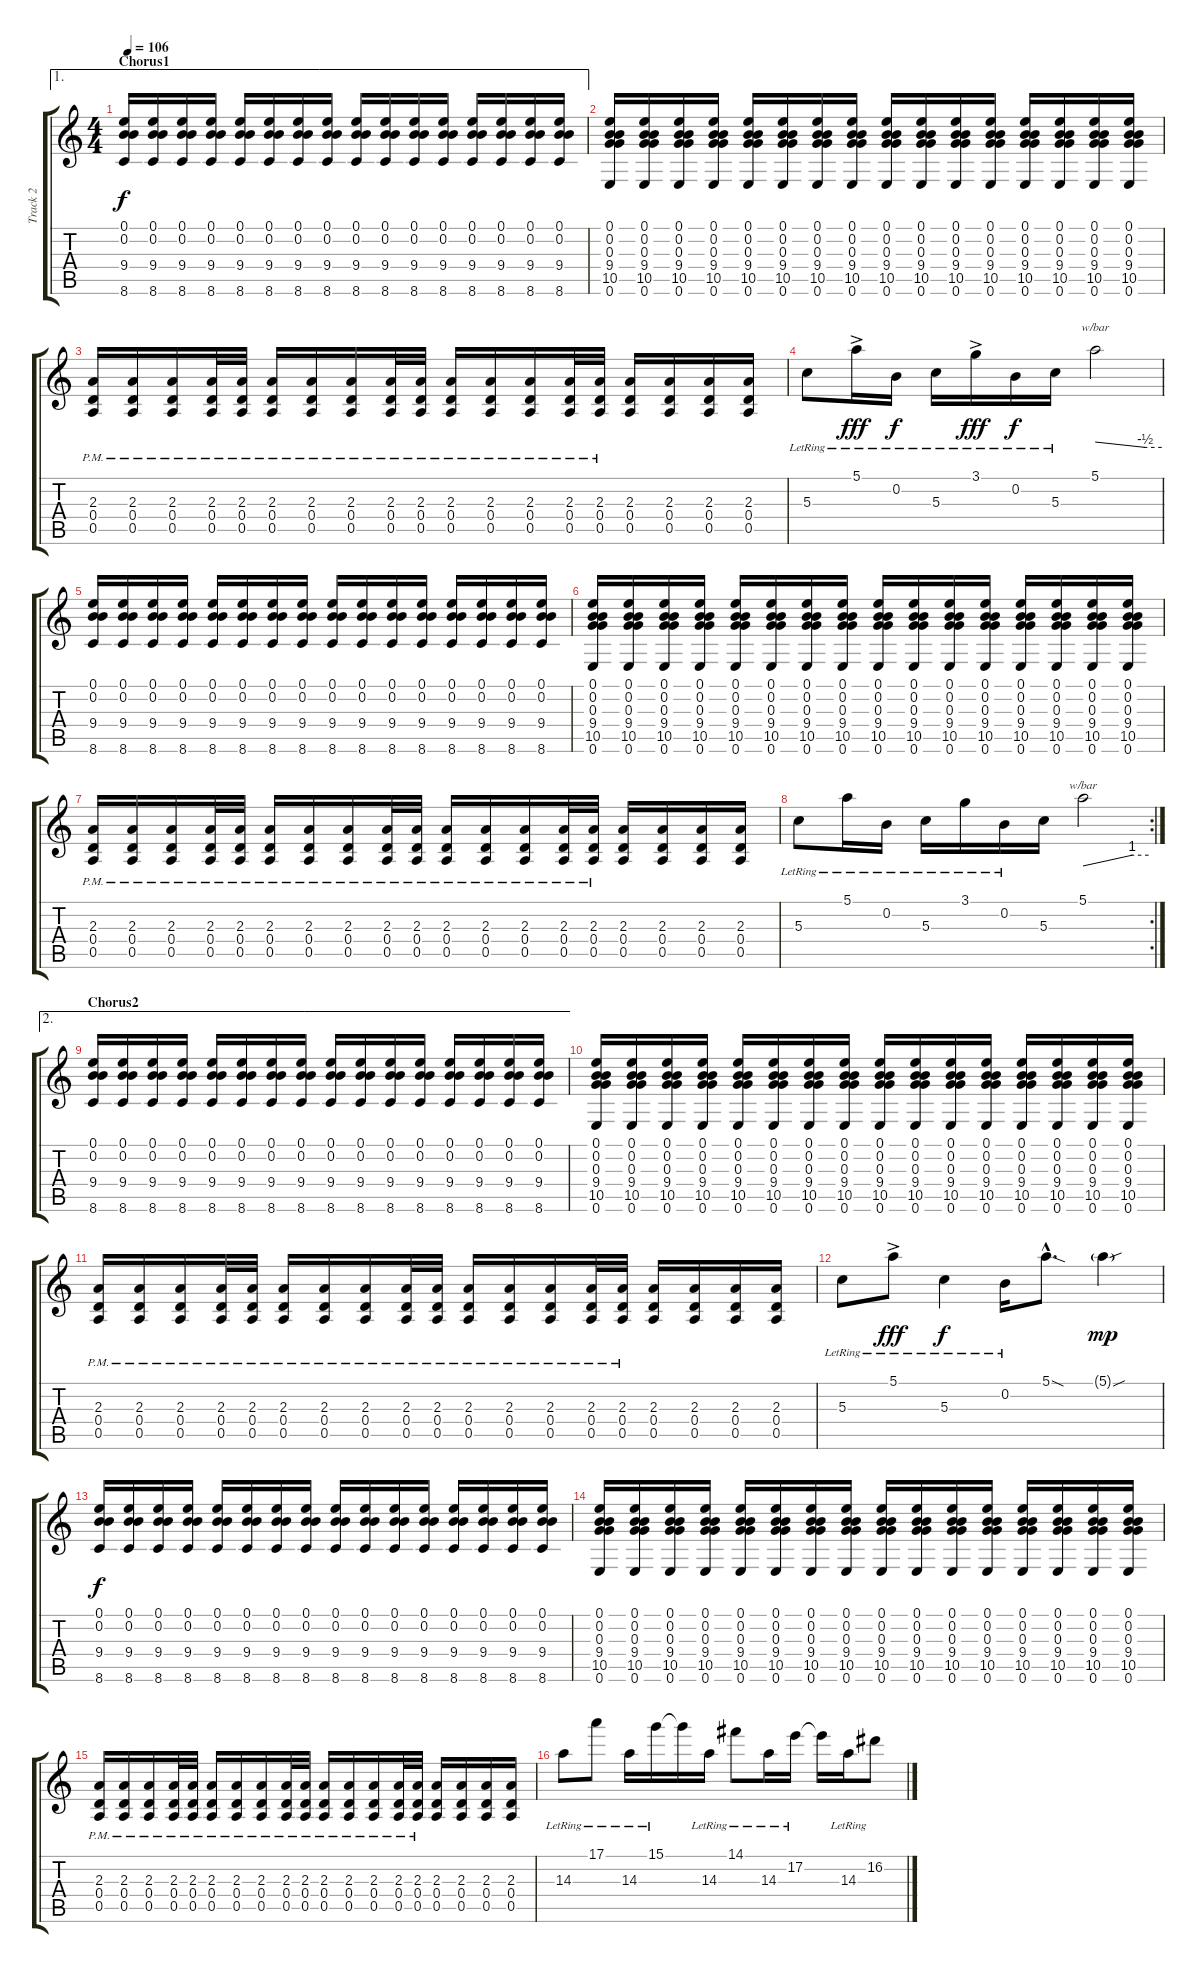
\track ("Track 2" "Track 2") {instrument overdrivenguitar}
\staff {score tabs}
\tuning (E4 B3 G3 D3 A2 E2) {hide}
\ae 1
\ts (4 4)
\section ("" "Chorus1")
\tempo 106
\clef g2
\ks c
(0.1 0.2 9.4 8.6).16{dy f} (0.1 0.2 9.4 8.6).16 (0.1 0.2 9.4 8.6).16 (0.1 0.2 9.4 8.6).16 (0.1 0.2 9.4 8.6).16 (0.1 0.2 9.4 8.6).16 (0.1 0.2 9.4 8.6).16 (0.1 0.2 9.4 8.6).16 (0.1 0.2 9.4 8.6).16 (0.1 0.2 9.4 8.6).16 (0.1 0.2 9.4 8.6).16 (0.1 0.2 9.4 8.6).16 (0.1 0.2 9.4 8.6).16 (0.1 0.2 9.4 8.6).16 (0.1 0.2 9.4 8.6).16 (0.1 0.2 9.4 8.6).16 |
(0.1 0.2 0.3 9.4 10.5 0.6).16 (0.1 0.2 0.3 9.4 10.5 0.6).16 (0.1 0.2 0.3 9.4 10.5 0.6).16 (0.1 0.2 0.3 9.4 10.5 0.6).16 (0.1 0.2 0.3 9.4 10.5 0.6).16 (0.1 0.2 0.3 9.4 10.5 0.6).16 (0.1 0.2 0.3 9.4 10.5 0.6).16 (0.1 0.2 0.3 9.4 10.5 0.6).16 (0.1 0.2 0.3 9.4 10.5 0.6).16 (0.1 0.2 0.3 9.4 10.5 0.6).16 (0.1 0.2 0.3 9.4 10.5 0.6).16 (0.1 0.2 0.3 9.4 10.5 0.6).16 (0.1 0.2 0.3 9.4 10.5 0.6).16 (0.1 0.2 0.3 9.4 10.5 0.6).16 (0.1 0.2 0.3 9.4 10.5 0.6).16 (0.1 0.2 0.3 9.4 10.5 0.6).16 |
(2.3{pm} 0.4{pm} 0.5{pm}).16 (2.3{pm} 0.4{pm} 0.5{pm}).16 (2.3{pm} 0.4{pm} 0.5{pm}).16 (2.3{pm} 0.4{pm} 0.5{pm}).32 (2.3{pm} 0.4{pm} 0.5{pm}).32 (2.3{pm} 0.4{pm} 0.5{pm}).16 (2.3{pm} 0.4{pm} 0.5{pm}).16 (2.3{pm} 0.4{pm} 0.5{pm}).16 (2.3{pm} 0.4{pm} 0.5{pm}).32 (2.3{pm} 0.4{pm} 0.5{pm}).32 (2.3{pm} 0.4{pm} 0.5{pm}).16 (2.3{pm} 0.4{pm} 0.5{pm}).16 (2.3{pm} 0.4{pm} 0.5{pm}).16 (2.3{pm} 0.4{pm} 0.5{pm}).32 (2.3{pm} 0.4{pm} 0.5{pm}).32 (2.3 0.4 0.5).16 (2.3 0.4 0.5).16 (2.3 0.4 0.5).16 (2.3 0.4 0.5).16 |
5.3{lr}.8 5.1{ac lr}.16{dy fff} 0.2{lr}.16{dy f} 5.3{lr}.16 3.1{ac lr}.16{dy fff} 0.2{lr}.16{dy f} 5.3{lr}.16 5.1.2{tbe (custom default 0 0 45 -2 60 -2)} |
(0.1 0.2 9.4 8.6).16 (0.1 0.2 9.4 8.6).16 (0.1 0.2 9.4 8.6).16 (0.1 0.2 9.4 8.6).16 (0.1 0.2 9.4 8.6).16 (0.1 0.2 9.4 8.6).16 (0.1 0.2 9.4 8.6).16 (0.1 0.2 9.4 8.6).16 (0.1 0.2 9.4 8.6).16 (0.1 0.2 9.4 8.6).16 (0.1 0.2 9.4 8.6).16 (0.1 0.2 9.4 8.6).16 (0.1 0.2 9.4 8.6).16 (0.1 0.2 9.4 8.6).16 (0.1 0.2 9.4 8.6).16 (0.1 0.2 9.4 8.6).16 |
(0.1 0.2 0.3 9.4 10.5 0.6).16 (0.1 0.2 0.3 9.4 10.5 0.6).16 (0.1 0.2 0.3 9.4 10.5 0.6).16 (0.1 0.2 0.3 9.4 10.5 0.6).16 (0.1 0.2 0.3 9.4 10.5 0.6).16 (0.1 0.2 0.3 9.4 10.5 0.6).16 (0.1 0.2 0.3 9.4 10.5 0.6).16 (0.1 0.2 0.3 9.4 10.5 0.6).16 (0.1 0.2 0.3 9.4 10.5 0.6).16 (0.1 0.2 0.3 9.4 10.5 0.6).16 (0.1 0.2 0.3 9.4 10.5 0.6).16 (0.1 0.2 0.3 9.4 10.5 0.6).16 (0.1 0.2 0.3 9.4 10.5 0.6).16 (0.1 0.2 0.3 9.4 10.5 0.6).16 (0.1 0.2 0.3 9.4 10.5 0.6).16 (0.1 0.2 0.3 9.4 10.5 0.6).16 |
(2.3{pm} 0.4{pm} 0.5{pm}).16 (2.3{pm} 0.4{pm} 0.5{pm}).16 (2.3{pm} 0.4{pm} 0.5{pm}).16 (2.3{pm} 0.4{pm} 0.5{pm}).32 (2.3{pm} 0.4{pm} 0.5{pm}).32 (2.3{pm} 0.4{pm} 0.5{pm}).16 (2.3{pm} 0.4{pm} 0.5{pm}).16 (2.3{pm} 0.4{pm} 0.5{pm}).16 (2.3{pm} 0.4{pm} 0.5{pm}).32 (2.3{pm} 0.4{pm} 0.5{pm}).32 (2.3{pm} 0.4{pm} 0.5{pm}).16 (2.3{pm} 0.4{pm} 0.5{pm}).16 (2.3{pm} 0.4{pm} 0.5{pm}).16 (2.3{pm} 0.4{pm} 0.5{pm}).32 (2.3{pm} 0.4{pm} 0.5{pm}).32 (2.3 0.4 0.5).16 (2.3 0.4 0.5).16 (2.3 0.4 0.5).16 (2.3 0.4 0.5).16 |
\rc 2
5.3{lr}.8 5.1{lr}.16 0.2{lr}.16 5.3{lr}.16 3.1{lr}.16 0.2{lr}.16 5.3.16 5.1.2{tbe (custom default 0 0 45 4 60 4)} |
\ae 2
\section ("" "Chorus2")
(0.1 0.2 9.4 8.6).16 (0.1 0.2 9.4 8.6).16 (0.1 0.2 9.4 8.6).16 (0.1 0.2 9.4 8.6).16 (0.1 0.2 9.4 8.6).16 (0.1 0.2 9.4 8.6).16 (0.1 0.2 9.4 8.6).16 (0.1 0.2 9.4 8.6).16 (0.1 0.2 9.4 8.6).16 (0.1 0.2 9.4 8.6).16 (0.1 0.2 9.4 8.6).16 (0.1 0.2 9.4 8.6).16 (0.1 0.2 9.4 8.6).16 (0.1 0.2 9.4 8.6).16 (0.1 0.2 9.4 8.6).16 (0.1 0.2 9.4 8.6).16 |
(0.1 0.2 0.3 9.4 10.5 0.6).16 (0.1 0.2 0.3 9.4 10.5 0.6).16 (0.1 0.2 0.3 9.4 10.5 0.6).16 (0.1 0.2 0.3 9.4 10.5 0.6).16 (0.1 0.2 0.3 9.4 10.5 0.6).16 (0.1 0.2 0.3 9.4 10.5 0.6).16 (0.1 0.2 0.3 9.4 10.5 0.6).16 (0.1 0.2 0.3 9.4 10.5 0.6).16 (0.1 0.2 0.3 9.4 10.5 0.6).16 (0.1 0.2 0.3 9.4 10.5 0.6).16 (0.1 0.2 0.3 9.4 10.5 0.6).16 (0.1 0.2 0.3 9.4 10.5 0.6).16 (0.1 0.2 0.3 9.4 10.5 0.6).16 (0.1 0.2 0.3 9.4 10.5 0.6).16 (0.1 0.2 0.3 9.4 10.5 0.6).16 (0.1 0.2 0.3 9.4 10.5 0.6).16 |
(2.3{pm} 0.4{pm} 0.5{pm}).16 (2.3{pm} 0.4{pm} 0.5{pm}).16 (2.3{pm} 0.4{pm} 0.5{pm}).16 (2.3{pm} 0.4{pm} 0.5{pm}).32 (2.3{pm} 0.4{pm} 0.5{pm}).32 (2.3{pm} 0.4{pm} 0.5{pm}).16 (2.3{pm} 0.4{pm} 0.5{pm}).16 (2.3{pm} 0.4{pm} 0.5{pm}).16 (2.3{pm} 0.4{pm} 0.5{pm}).32 (2.3{pm} 0.4{pm} 0.5{pm}).32 (2.3{pm} 0.4{pm} 0.5{pm}).16 (2.3{pm} 0.4{pm} 0.5{pm}).16 (2.3{pm} 0.4{pm} 0.5{pm}).16 (2.3{pm} 0.4{pm} 0.5{pm}).32 (2.3{pm} 0.4{pm} 0.5{pm}).32 (2.3 0.4 0.5).16 (2.3 0.4 0.5).16 (2.3 0.4 0.5).16 (2.3 0.4 0.5).16 |
5.3{lr}.8 5.1{ac lr}.8{dy fff} 5.3{lr}.4{dy f} 0.2{lr}.16 5.1{sod hac}.8{d} 5.1{sou g}.4{dy mp} |
(0.1 0.2 9.4 8.6).16{dy f} (0.1 0.2 9.4 8.6).16 (0.1 0.2 9.4 8.6).16 (0.1 0.2 9.4 8.6).16 (0.1 0.2 9.4 8.6).16 (0.1 0.2 9.4 8.6).16 (0.1 0.2 9.4 8.6).16 (0.1 0.2 9.4 8.6).16 (0.1 0.2 9.4 8.6).16 (0.1 0.2 9.4 8.6).16 (0.1 0.2 9.4 8.6).16 (0.1 0.2 9.4 8.6).16 (0.1 0.2 9.4 8.6).16 (0.1 0.2 9.4 8.6).16 (0.1 0.2 9.4 8.6).16 (0.1 0.2 9.4 8.6).16 |
(0.1 0.2 0.3 9.4 10.5 0.6).16 (0.1 0.2 0.3 9.4 10.5 0.6).16 (0.1 0.2 0.3 9.4 10.5 0.6).16 (0.1 0.2 0.3 9.4 10.5 0.6).16 (0.1 0.2 0.3 9.4 10.5 0.6).16 (0.1 0.2 0.3 9.4 10.5 0.6).16 (0.1 0.2 0.3 9.4 10.5 0.6).16 (0.1 0.2 0.3 9.4 10.5 0.6).16 (0.1 0.2 0.3 9.4 10.5 0.6).16 (0.1 0.2 0.3 9.4 10.5 0.6).16 (0.1 0.2 0.3 9.4 10.5 0.6).16 (0.1 0.2 0.3 9.4 10.5 0.6).16 (0.1 0.2 0.3 9.4 10.5 0.6).16 (0.1 0.2 0.3 9.4 10.5 0.6).16 (0.1 0.2 0.3 9.4 10.5 0.6).16 (0.1 0.2 0.3 9.4 10.5 0.6).16 |
(2.3{pm} 0.4{pm} 0.5{pm}).16 (2.3{pm} 0.4{pm} 0.5{pm}).16 (2.3{pm} 0.4{pm} 0.5{pm}).16 (2.3{pm} 0.4{pm} 0.5{pm}).32 (2.3{pm} 0.4{pm} 0.5{pm}).32 (2.3{pm} 0.4{pm} 0.5{pm}).16 (2.3{pm} 0.4{pm} 0.5{pm}).16 (2.3{pm} 0.4{pm} 0.5{pm}).16 (2.3{pm} 0.4{pm} 0.5{pm}).32 (2.3{pm} 0.4{pm} 0.5{pm}).32 (2.3{pm} 0.4{pm} 0.5{pm}).16 (2.3{pm} 0.4{pm} 0.5{pm}).16 (2.3{pm} 0.4{pm} 0.5{pm}).16 (2.3{pm} 0.4{pm} 0.5{pm}).32 (2.3{pm} 0.4{pm} 0.5{pm}).32 (2.3 0.4 0.5).16 (2.3 0.4 0.5).16 (2.3 0.4 0.5).16 (2.3 0.4 0.5).16 |
14.3{lr}.8 17.1{lr}.8 14.3{lr}.16 15.1{lr}.16 15.1{t}.16 14.3{lr}.16 14.1{lr}.8 14.3{lr}.16 17.2{lr}.16 17.2{t}.16 14.3{lr}.16 16.2.8
